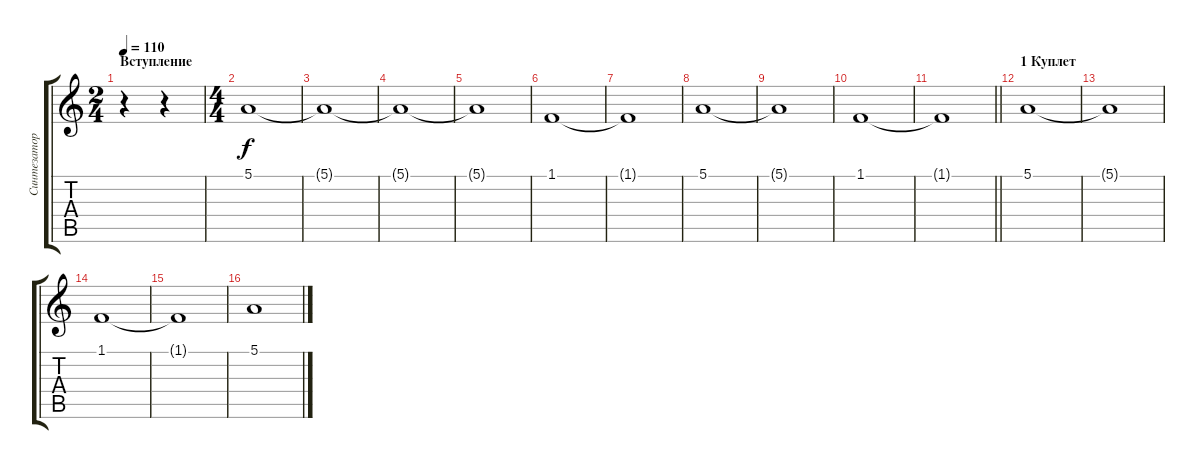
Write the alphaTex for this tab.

\track ("Синтезатор (Макс Йорик)" "Синтезатор") {instrument fx6goblins}
\staff {score tabs}
\tuning (E4 B3 G3 D3 A2 E2) {hide}
\ts (2 4)
\section ("" "Вступление")
\tempo 110
\clef g2
\ks c
r.4{dy f instrument fx6goblins} r.4 |
\ts (4 4)
5.1.1 |
5.1{t}.1 |
5.1{t}.1 |
5.1{t}.1 |
1.1.1 |
1.1{t}.1 |
5.1.1 |
5.1{t}.1 |
1.1.1 |
\barLineRight lightlight
1.1{t}.1 |
\section ("" "1 Куплет")
5.1.1 |
5.1{t}.1 |
1.1.1 |
1.1{t}.1 |
5.1.1
